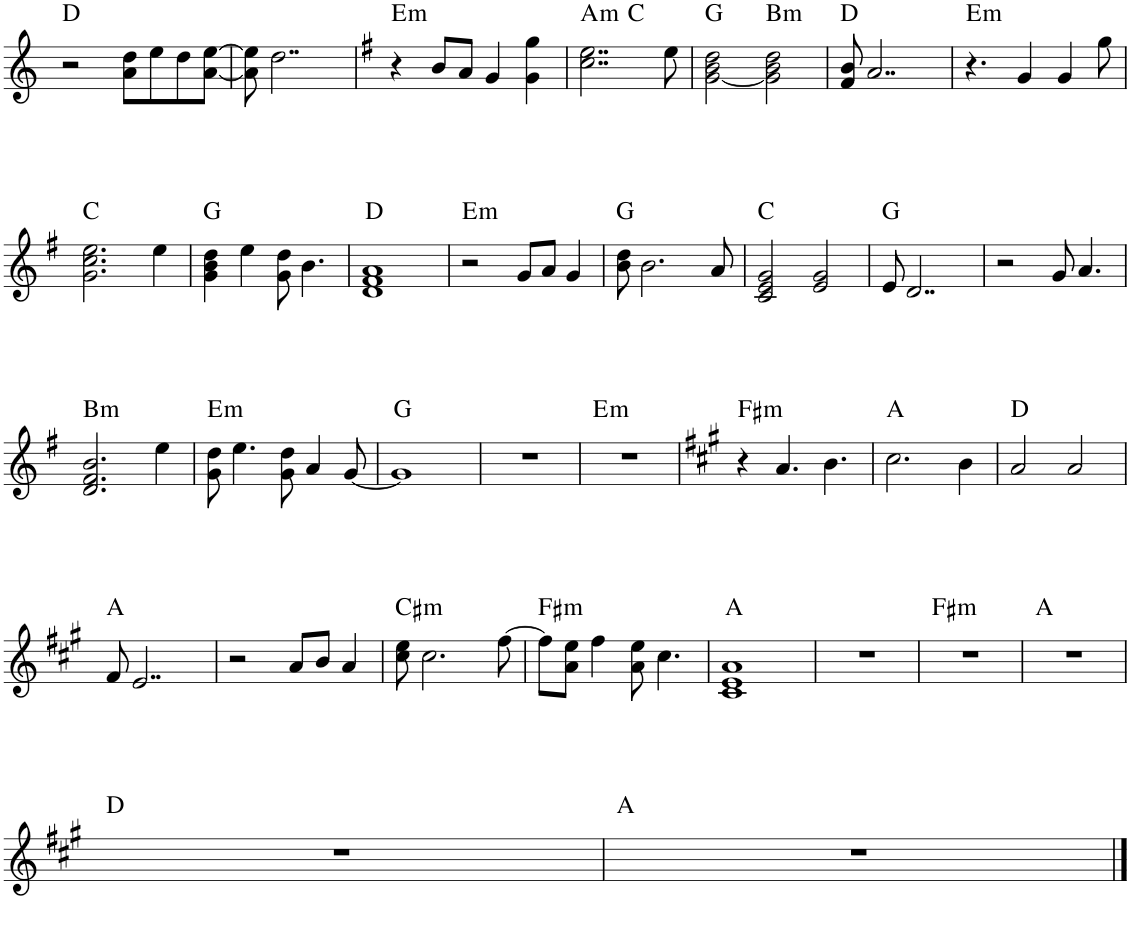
**kern	**harte
*part1	*part1
*staff1	*
*I"Piano	*
*I'Pno.	*
!!LO:PB:g=z
*clefG2	*
*k[]	*
*M4/4	*
=50	=50
2r	D:maj
8a\ 8dd\L	.
8ee\	.
8dd\	.
[8a\ [8ee\J	.
=51	=51
8a\] 8ee\]	.
2..dd\	.
=52	=52
*k[f#]	*
!	!LO:H:kt=m
4r	E:min
8b/L	.
8a/J	.
4g/	.
4g\ 4gg\	.
=53	=53
!	!LO:H:kt=m
*^	*
2..cc\ 2..ee\	2ryy	A:min
.	2ryy	C:maj
8ee\	.	.
*v	*v	*
=54	=54
[2g\ 2b\ 2dd\	G:maj
!	!LO:H:kt=m
2g\] 2b\ 2dd\	B:min
=55	=55
8f#/ 8b/	D:maj
2..a/	.
=56	=56
!	!LO:H:kt=m
4.r	E:min
4g/	.
4g/	.
8gg\	.
!!LO:LB:g=z
=57	=57
2.g\ 2.cc\ 2.ee\	C:maj
4ee\	.
=58	=58
4g\ 4b\ 4dd\	G:maj
4ee\	.
8g\ 8dd\	.
4.b\	.
=59	=59
1d 1f# 1a	D:maj
=60	=60
!	!LO:H:kt=m
2r	E:min
8g/L	.
8a/J	.
4g/	.
=61	=61
8b\ 8dd\	G:maj
2.b\	.
8a/	.
=62	=62
2c/ 2e/ 2g/	C:maj
2e/ 2g/	.
=63	=63
8e/	G:maj
2..d/	.
=64	=64
2r	.
8g/	.
4.a/	.
!!LO:LB:g=z
=65	=65
!	!LO:H:kt=m
2.d/ 2.f#/ 2.b/	B:min
4ee\	.
=66	=66
!	!LO:H:kt=m
8g\ 8dd\	E:min
4.ee\	.
8g\ 8dd\	.
4a/	.
[8g/	.
=67	=67
1g]	G:maj
=68	=68
1r	.
=69	=69
!	!LO:H:kt=m
1r	E:min
=70	=70
*k[f#c#g#]	*
!	!LO:H:kt=m
4r	F#:min
4.a/	.
4.b\	.
=71	=71
2.cc#\	A:maj
4b\	.
=72	=72
2a/	D:maj
2a/	.
!!LO:LB:g=z
=73	=73
8f#/	A:maj
2..e/	.
=74	=74
2r	.
8a/L	.
8b/J	.
4a/	.
=75	=75
!	!LO:H:kt=m
8cc#\ 8ee\	C#:min
2.cc#\	.
[8ff#\	.
=76	=76
!	!LO:H:kt=m
8ff#\L]	F#:min
8a\ 8ee\J	.
4ff#\	.
8a\ 8ee\	.
4.cc#\	.
=77	=77
1c# 1e 1a	A:maj
=78	=78
1r	.
=79	=79
!	!LO:H:kt=m
1r	F#:min
=80	=80
1r	A:maj
!!LO:LB:g=z
=81	=81
1r	D:maj
=82	=82
1r	A:maj
==	==
*-	*-
